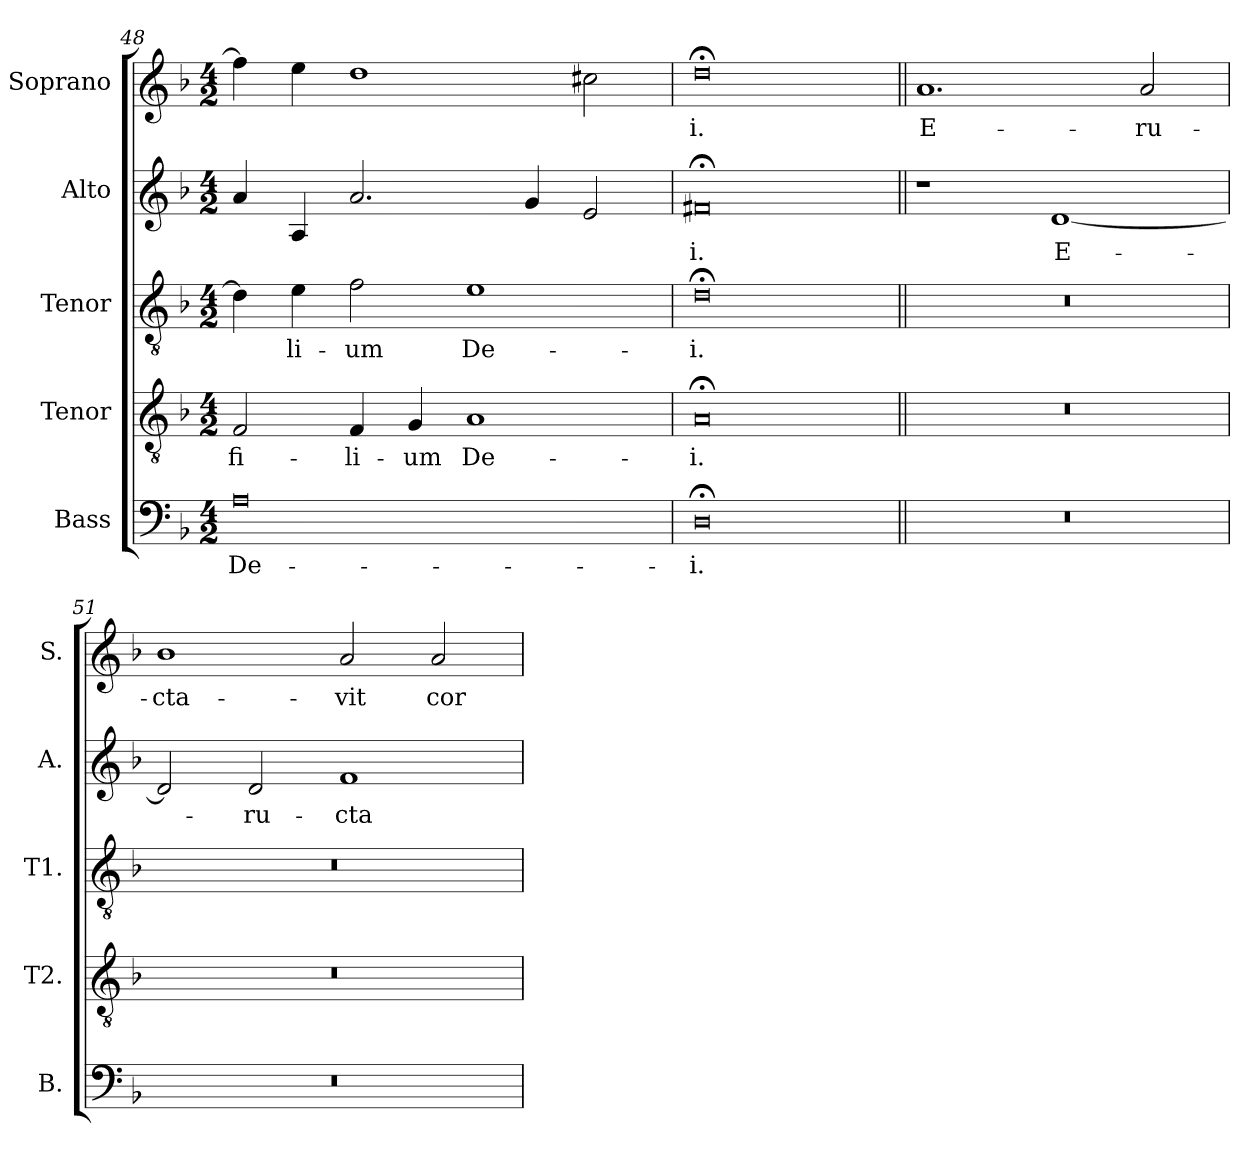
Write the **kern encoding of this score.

**kern	**text	**kern	**text	**kern	**text	**kern	**text	**kern	**text
*part5	*part5	*part4	*part4	*part3	*part3	*part2	*part2	*part1	*part1
*staff5	*staff5	*staff4	*staff4	*staff3	*staff3	*staff2	*staff2	*staff1	*staff1
*I"Bass	*	*I"Tenor	*	*I"Tenor	*	*I"Alto	*	*I"Soprano	*
*I'B.	*	*I'T2.	*	*I'T1.	*	*I'A.	*	*I'S.	*
*clefF4	*	*clefGv2	*	*clefGv2	*	*clefG2	*	*clefG2	*
*	*	*ITrd7c12	*	*ITrd7c12	*	*	*	*	*
*k[b-]	*	*k[b-]	*	*k[b-]	*	*k[b-]	*	*k[b-]	*
*F:	*	*F:	*	*F:	*	*F:	*	*F:	*
*M4/2	*	*M4/2	*	*M4/2	*	*M4/2	*	*M4/2	*
=48	=48	=48	=48	=48	=48	=48	=48	=48	=48
!	!LO:LY:b:color=#000000	!	!	!	!	!	!	!	!
!	!	!	!LO:LY:b:color=#000000	!	!	!	!	!	!
0Ai	De-	2FFi/	fi-	4Di\]	.	4ai/	.	4ffi\]	.
!	!	!	!	!	!LO:LY:b:color=#000000	!	!	!	!
.	.	.	.	4Ei\	-li-	4Ai/	.	4eei\	.
!	!	!	!LO:LY:b:color=#000000	!	!	!	!	!	!
!	!	!	!	!	!LO:LY:b:color=#000000	!	!	!	!
.	.	4FFi/	-li-	2Fi\	-um	2.ai/	.	1ddi	.
!	!	!	!LO:LY:b:color=#000000	!	!	!	!	!	!
.	.	4GGi/	-um	.	.	.	.	.	.
!	!	!	!LO:LY:b:color=#000000	!	!	!	!	!	!
!	!	!	!	!	!LO:LY:b:color=#000000	!	!	!	!
.	.	1AAi	De-	1Ei	De-	.	.	.	.
.	.	.	.	.	.	4gi/	.	.	.
.	.	.	.	.	.	2ei/	.	2cc#Xi\	.
=49	=49	=49	=49	=49	=49	=49	=49	=49	=49
!	!LO:LY:b:color=#000000	!	!	!	!	!	!	!	!
!	!	!	!LO:LY:b:color=#000000	!	!	!	!	!	!
!	!	!	!	!	!LO:LY:b:color=#000000	!	!	!	!
!	!	!	!	!	!	!	!LO:LY:b:color=#000000	!	!
!	!	!	!	!	!	!	!	!	!LO:LY:b:color=#000000
0D;i	-i.	0AA;i	-i.	0D;i	-i.	0f#X;i	-i.	0dd;i	-i.
!!LO:PB:g=z
=50||	=50||	=50||	=50||	=50||	=50||	=50||	=50||	=50||	=50||
!LO:N:vis=1	!	!LO:N:vis=1	!	!LO:N:vis=1	!	!	!	!	!
!	!	!	!	!	!	!	!	!	!LO:LY:b:color=#000000
0r	.	0r	.	0r	.	1r	.	1.ai	E-
!	!	!	!	!	!	!	!LO:LY:b:color=#000000	!	!
.	.	.	.	.	.	[1di	E-	.	.
!	!	!	!	!	!	!	!	!	!LO:LY:b:color=#000000
.	.	.	.	.	.	.	.	2ai/	-ru-
=51	=51	=51	=51	=51	=51	=51	=51	=51	=51
!LO:N:vis=1	!	!LO:N:vis=1	!	!LO:N:vis=1	!	!	!	!	!
!	!	!	!	!	!	!	!	!	!LO:LY:b:color=#000000
0r	.	0r	.	0r	.	2di/]	.	1b-i	-cta-
!	!	!	!	!	!	!	!LO:LY:b:color=#000000	!	!
.	.	.	.	.	.	2di/	-ru-	.	.
!	!	!	!	!	!	!	!LO:LY:b:color=#000000	!	!
!	!	!	!	!	!	!	!	!	!LO:LY:b:color=#000000
.	.	.	.	.	.	1fi	-cta-	2ai/	-vit
!	!	!	!	!	!	!	!	!	!LO:LY:b:color=#000000
.	.	.	.	.	.	.	.	2ai/	cor
=	=	=	=	=	=	=	=	=	=
*-	*-	*-	*-	*-	*-	*-	*-	*-	*-
